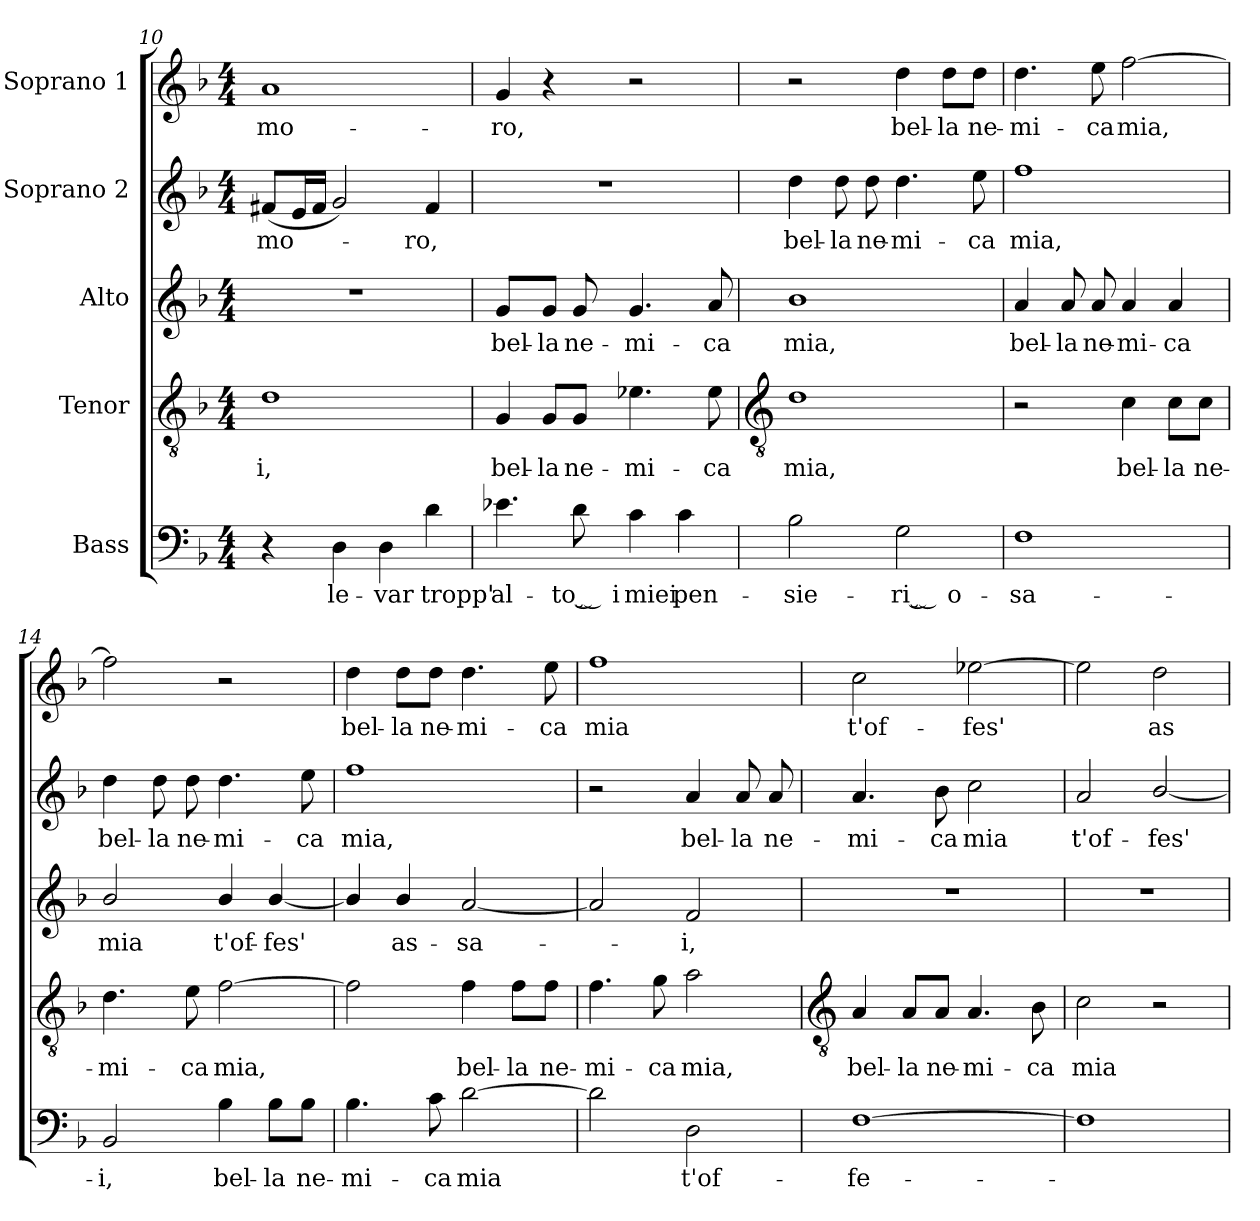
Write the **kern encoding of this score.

**kern	**text	**kern	**text	**kern	**text	**kern	**text	**kern	**text
*part5	*part5	*part4	*part4	*part3	*part3	*part2	*part2	*part1	*part1
*staff5	*staff5	*staff4	*staff4	*staff3	*staff3	*staff2	*staff2	*staff1	*staff1
*I"Bass	*	*I"Tenor	*	*I"Alto	*	*I"Soprano 2	*	*I"Soprano 1	*
*clefF4	*	*clefGv2	*	*clefG2	*	*clefG2	*	*clefG2	*
*k[b-]	*	*k[b-]	*	*k[b-]	*	*k[b-]	*	*k[b-]	*
*F:	*	*F:	*	*F:	*	*F:	*	*F:	*
*M4/4	*	*M4/4	*	*M4/4	*	*M4/4	*	*M4/4	*
=10	=10	=10	=10	=10	=10	=10	=10	=10	=10
!	!	!	!LO:LY:b	!	!	!	!LO:LY:b	!	!LO:LY:b
4r	.	1d	i,	1r	.	(<8f#XL	mo-	1a	mo--
.	.	.	.	.	.	16eL	.	.	.
.	.	.	.	.	.	16f#JJ	.	.	.
!	!LO:LY:b	!	!	!	!	!	!	!	!
4D	le-	.	.	.	.	2g)	.	.	.
!	!LO:LY:b	!	!	!	!	!	!	!	!
4D	-var	.	.	.	.	.	.	.	.
!	!LO:LY:b	!	!	!	!	!	!LO:LY:b	!	!
4d	tropp'	.	.	.	.	4f#	ro,	.	.
=11	=11	=11	=11	=11	=11	=11	=11	=11	=11
!	!LO:LY:b	!	!LO:LY:b	!	!LO:LY:b	!	!	!	!LO:LY:b
4.e-X	al-	4G	bel-	4g	bel-	1r	.	4g	-ro,
!	!	!	!LO:LY:b	!	!LO:LY:b	!	!	!	!
.	.	8G/L	-la	8gJ	-la	.	.	4r	.
!	!LO:LY:b	!	!LO:LY:b	!	!LO:LY:b	!	!	!	!
8d	-to ̮ i	8G/J	ne-	8g	ne-	.	.	.	.
!	!LO:LY:b	!	!LO:LY:b	!	!LO:LY:b	!	!	!	!
4c	miei	4.e-X	-mi-	4.g	-mi-	.	.	2r	.
!	!LO:LY:b	!	!	!	!	!	!	!	!
4c	pen-	.	.	.	.	.	.	.	.
!	!	!	!LO:LY:b	!	!LO:LY:b	!	!	!	!
.	.	8e-	-ca	8a	-ca	.	.	.	.
!!LO:LB:g=z
=12	=12	=12	=12	=12	=12	=12	=12	=12	=12
*	*	*clefGv2	*	*	*	*	*	*	*
!	!LO:LY:b	!	!LO:LY:b	!	!LO:LY:b	!	!LO:LY:b	!	!
2B-	-sie-	1d	mia,	1b-	mia,	4dd	bel-	2r	.
!	!	!	!	!	!	!	!LO:LY:b	!	!
.	.	.	.	.	.	8dd	-la	.	.
!	!	!	!	!	!	!	!LO:LY:b	!	!
.	.	.	.	.	.	8dd	ne-	.	.
!	!LO:LY:b	!	!	!	!	!	!LO:LY:b	!	!LO:LY:b
2G	-ri ̮ o-	.	.	.	.	4.dd	-mi-	4dd	bel-
!	!	!	!	!	!	!	!	!	!LO:LY:b
.	.	.	.	.	.	.	.	8dd\L	-la
!	!	!	!	!	!	!	!LO:LY:b	!	!LO:LY:b
.	.	.	.	.	.	8ee	-ca	8dd\J	ne-
=13	=13	=13	=13	=13	=13	=13	=13	=13	=13
!	!LO:LY:b	!	!	!	!LO:LY:b	!	!LO:LY:b	!	!LO:LY:b
1F	-sa-	2r	.	4a	bel-	1ff	mia,	4.dd	-mi-
!	!	!	!	!	!LO:LY:b	!	!	!	!
.	.	.	.	8a	-la	.	.	.	.
!	!	!	!	!	!LO:LY:b	!	!	!	!LO:LY:b
.	.	.	.	8a	ne-	.	.	8ee	-ca
!	!	!	!LO:LY:b	!	!LO:LY:b	!	!	!	!LO:LY:b
.	.	4c	bel-	4a	-mi-	.	.	[2ff	mia,
!	!	!	!LO:LY:b	!	!LO:LY:b	!	!	!	!
.	.	8c\L	-la	4a	-ca	.	.	.	.
!	!	!	!LO:LY:b	!	!	!	!	!	!
.	.	8c\J	ne-	.	.	.	.	.	.
=14	=14	=14	=14	=14	=14	=14	=14	=14	=14
!	!LO:LY:b	!	!LO:LY:b	!	!LO:LY:b	!	!LO:LY:b	!	!
2BB-	-i,	4.d	-mi-	2b-/	mia	4dd	bel-	2ff]	.
!	!	!	!	!	!	!	!LO:LY:b	!	!
.	.	.	.	.	.	8dd	-la	.	.
!	!	!	!LO:LY:b	!	!	!	!LO:LY:b	!	!
.	.	8e	-ca	.	.	8dd	ne-	.	.
!	!LO:LY:b	!	!LO:LY:b	!	!LO:LY:b	!	!LO:LY:b	!	!
4B-	bel-	[2f	mia,	4b-/	t'of-	4.dd	-mi-	2r	.
!	!LO:LY:b	!	!	!	!LO:LY:b	!	!	!	!
8B-\L	-la	.	.	[4b-/	-fes'	.	.	.	.
!	!LO:LY:b	!	!	!	!	!	!LO:LY:b	!	!
8B-\J	ne-	.	.	.	.	8ee	-ca	.	.
=15	=15	=15	=15	=15	=15	=15	=15	=15	=15
!	!LO:LY:b	!	!	!	!	!	!LO:LY:b	!	!LO:LY:b
4.B-	-mi-	2f]	.	4b-/]	.	1ff	mia,	4dd	bel-
!	!	!	!	!	!LO:LY:b	!	!	!	!LO:LY:b
.	.	.	.	4b-/	as-	.	.	8dd\L	-la
!	!LO:LY:b	!	!	!	!	!	!	!	!LO:LY:b
8c	-ca	.	.	.	.	.	.	8dd\J	ne-
!	!LO:LY:b	!	!LO:LY:b	!	!LO:LY:b	!	!	!	!LO:LY:b
[2d	mia	4f	bel-	[2a	-sa-	.	.	4.dd	-mi-
!	!	!	!LO:LY:b	!	!	!	!	!	!
.	.	8f\L	-la	.	.	.	.	.	.
!	!	!	!LO:LY:b	!	!	!	!	!	!LO:LY:b
.	.	8f\J	ne-	.	.	.	.	8ee	-ca
=16	=16	=16	=16	=16	=16	=16	=16	=16	=16
!	!	!	!LO:LY:b	!	!	!	!	!	!LO:LY:b
2d]	.	4.f	-mi-	2a]	.	2r	.	1ff	mia
!	!	!	!LO:LY:b	!	!	!	!	!	!
.	.	8g	-ca	.	.	.	.	.	.
!	!LO:LY:b	!	!LO:LY:b	!	!LO:LY:b	!	!LO:LY:b	!	!
2D	t'of-	2a	mia,	2f	i,	4a	bel-	.	.
!	!	!	!	!	!	!	!LO:LY:b	!	!
.	.	.	.	.	.	8a	-la	.	.
!	!	!	!	!	!	!	!LO:LY:b	!	!
.	.	.	.	.	.	8a	ne-	.	.
!!LO:LB:g=z
=17	=17	=17	=17	=17	=17	=17	=17	=17	=17
*	*	*clefGv2	*	*	*	*	*	*	*
!	!LO:LY:b	!	!LO:LY:b	!	!	!	!LO:LY:b	!	!LO:LY:b
[1F	-fe-	4A	bel-	1r	.	4.a	-mi-	2cc	t'of-
!	!	!	!LO:LY:b	!	!	!	!	!	!
.	.	8A/L	-la	.	.	.	.	.	.
!	!	!	!LO:LY:b	!	!	!	!LO:LY:b	!	!
.	.	8A/J	ne-	.	.	8b-	-ca	.	.
!	!	!	!LO:LY:b	!	!	!	!LO:LY:b	!	!LO:LY:b
.	.	4.A	-mi-	.	.	2cc	mia	[2ee-X	-fes'
!	!	!	!LO:LY:b	!	!	!	!	!	!
.	.	8B-	-ca	.	.	.	.	.	.
=18	=18	=18	=18	=18	=18	=18	=18	=18	=18
!	!	!	!LO:LY:b	!	!	!	!LO:LY:b	!	!
1F]	.	2c	mia	1r	.	2a	t'of-	2ee-]	.
!	!	!	!	!	!	!	!LO:LY:b	!	!LO:LY:b
.	.	2r	.	.	.	[2b-/	-fes'	2dd	as-
=	=	=	=	=	=	=	=	=	=
*-	*-	*-	*-	*-	*-	*-	*-	*-	*-
